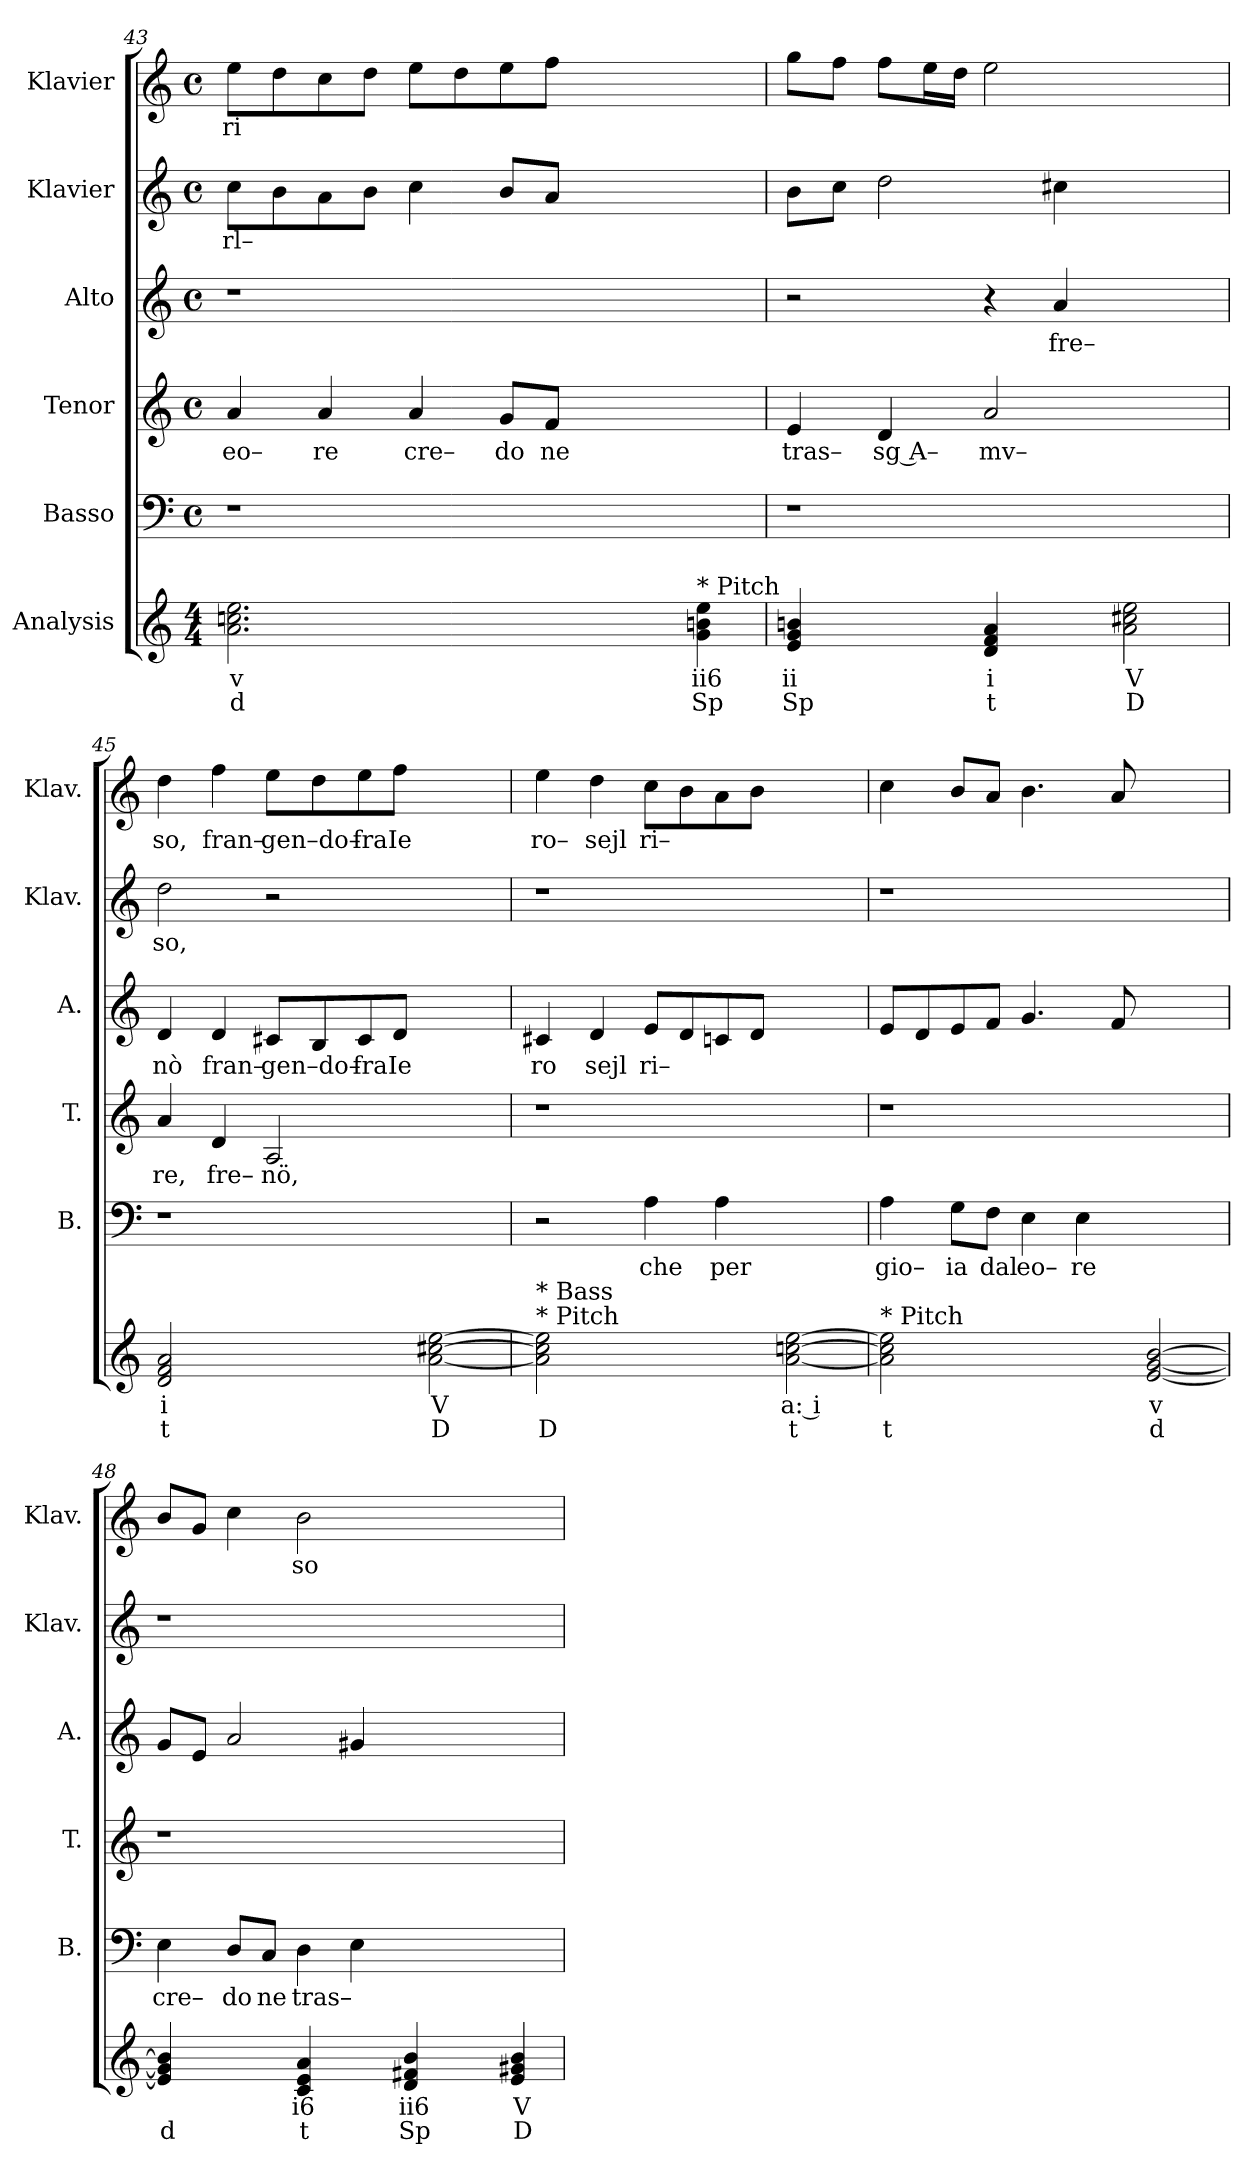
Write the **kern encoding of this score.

**kern	**text	**text	**kern	**text	**kern	**text	**kern	**text	**kern	**text	**kern	**text
*part6	*part6	*part6	*part5	*part5	*part4	*part4	*part3	*part3	*part2	*part2	*part1	*part1
*staff6	*staff6	*staff6	*staff5	*staff5	*staff4	*staff4	*staff3	*staff3	*staff2	*staff2	*staff1	*staff1
*I"Analysis	*	*	*I"Basso	*	*I"Tenor	*	*I"Alto	*	*I"Klavier	*	*I"Klavier	*
*	*	*	*I'B.	*	*I'T.	*	*I'A.	*	*I'Klav.	*	*I'Klav.	*
*	*	*	*clefF4	*	*clefG2	*	*clefG2	*	*clefG2	*	*clefG2	*
*k[]	*	*	*k[]	*	*k[]	*	*k[]	*	*k[]	*	*k[]	*
*M4/4	*	*	*M4/4	*	*M4/4	*	*M4/4	*	*M4/4	*	*M4/4	*
*	*	*	*met(c)	*	*met(c)	*	*met(c)	*	*met(c)	*	*met(c)	*
=43	=43	=43	=43	=43	=43	=43	=43	=43	=43	=43	=43	=43
!	!	!	!	!	!	!LO:LY:b	!	!	!	!	!	!
!	!	!	!	!	!	!	!	!	!	!LO:LY:b	!	!
!	!	!	!	!	!	!	!	!	!	!	!	!LO:LY:b
2.a 2.ccn 2.ee	v	d	1r	.	4a/	eo–	1r	.	8cc\L	rl–	8ee\L	ri
.	.	.	.	.	.	.	.	.	8b\	.	8dd\	.
!	!	!	!	!	!	!LO:LY:b	!	!	!	!	!	!
.	.	.	.	.	4a/	re	.	.	8a\	.	8cc\	.
.	.	.	.	.	.	.	.	.	8b\J	.	8dd\J	.
!	!	!	!	!	!	!LO:LY:b	!	!	!	!	!	!
.	.	.	.	.	4a/	cre–	.	.	4cc\	.	8ee\L	.
.	.	.	.	.	.	.	.	.	.	.	8dd\	.
!	!	!	!	!	!	!LO:LY:b	!	!	!	!	!	!
2.ryy	.	.	.	.	8g/L	do	.	.	8b/L	.	8ee\	.
!	!	!	!	!	!	!LO:LY:b	!	!	!	!	!	!
.	.	.	.	.	8f/J	ne	.	.	8a/J	.	8ff\J	.
.	.	.	2.ryy	.	2.ryy	.	2.ryy	.	2.ryy	.	2.ryy	.
!LO:TX:a:t=* Pitch	!	!	!	!	!	!	!	!	!	!	!	!
4g 4bn 4ee	ii6	Sp	.	.	.	.	.	.	.	.	.	.
=44	=44	=44	=44	=44	=44	=44	=44	=44	=44	=44	=44	=44
!	!	!	!	!	!	!LO:LY:b	!	!	!	!	!	!
4e 4g 4bn	ii	Sp	1r	.	4e/	tras–	2r	.	8b\L	.	8gg\L	.
.	.	.	.	.	.	.	.	.	8cc\J	.	8ff\J	.
!	!	!	!	!	!	!LO:LY:b	!	!	!	!	!	!
4ryy	.	.	.	.	4d/	sg A–	.	.	2dd\	.	8ff\L	.
.	.	.	.	.	.	.	.	.	.	.	16ee\L	.
.	.	.	.	.	.	.	.	.	.	.	16dd\JJ	.
!	!	!	!	!	!	!LO:LY:b	!	!	!	!	!	!
4d 4f 4a	i	t	.	.	2a/	mv–	4r	.	.	.	2ee\	.
!	!	!	!	!	!	!	!	!LO:LY:b	!	!	!	!
4ryy	.	.	.	.	.	.	4a/	fre–	4cc#X\	.	.	.
2a 2cc#X 2ee	V	D	2ryy	.	2ryy	.	2ryy	.	2ryy	.	2ryy	.
=45	=45	=45	=45	=45	=45	=45	=45	=45	=45	=45	=45	=45
!	!	!	!	!	!	!LO:LY:b	!	!	!	!	!	!
!	!	!	!	!	!	!	!	!LO:LY:b	!	!	!	!
!	!	!	!	!	!	!	!	!	!	!LO:LY:b	!	!
!	!	!	!	!	!	!	!	!	!	!	!	!LO:LY:b
2d 2f 2a	i	t	1r	.	4a/	re,	4d/	nò	2dd\	so,	4dd\	so,
!	!	!	!	!	!	!LO:LY:b	!	!	!	!	!	!
!	!	!	!	!	!	!	!	!LO:LY:b	!	!	!	!
!	!	!	!	!	!	!	!	!	!	!	!	!LO:LY:b
.	.	.	.	.	4d/	fre–	4d/	fran–	.	.	4ff\	fran–
!	!	!	!	!	!	!LO:LY:b	!	!	!	!	!	!
!	!	!	!	!	!	!	!	!LO:LY:b	!	!	!	!
!	!	!	!	!	!	!	!	!	!	!	!	!LO:LY:b
2ryy	.	.	.	.	2A/	nö,	8c#X/L	gen–do–	2r	.	8ee\L	gen–do–
.	.	.	.	.	.	.	8B/	.	.	.	8dd\	.
!	!	!	!	!	!	!	!	!LO:LY:b	!	!	!	!
!	!	!	!	!	!	!	!	!	!	!	!	!LO:LY:b
.	.	.	.	.	.	.	8c#/	fra	.	.	8ee\	fra
!	!	!	!	!	!	!	!	!LO:LY:b	!	!	!	!
!	!	!	!	!	!	!	!	!	!	!	!	!LO:LY:b
.	.	.	.	.	.	.	8d/J	Ie	.	.	8ff\J	Ie
[2a [2cc#X [2ee	V	D	2ryy	.	2ryy	.	2ryy	.	2ryy	.	2ryy	.
=46	=46	=46	=46	=46	=46	=46	=46	=46	=46	=46	=46	=46
!	!	!	!	!	!	!	!	!LO:LY:b	!	!	!	!
!LO:TX:a:t=* Pitch	!	!	!	!	!	!	!	!	!	!	!	!
!LO:TX:a:t=* Bass	!	!	!	!	!	!	!	!	!	!	!	!
!	!	!	!	!	!	!	!	!	!	!	!	!LO:LY:b
2a] 2cc#] 2ee]	.	D	2r	.	1r	.	4c#X/	ro	1r	.	4ee\	ro–
!	!	!	!	!	!	!	!	!LO:LY:b	!	!	!	!
!	!	!	!	!	!	!	!	!	!	!	!	!LO:LY:b
.	.	.	.	.	.	.	4d/	sejl	.	.	4dd\	sejl
!	!	!	!	!LO:LY:b	!	!	!	!	!	!	!	!
!	!	!	!	!	!	!	!	!LO:LY:b	!	!	!	!
!	!	!	!	!	!	!	!	!	!	!	!	!LO:LY:b
2ryy	.	.	4A\	che	.	.	8e/L	ri–	.	.	8cc\L	ri–
.	.	.	.	.	.	.	8d/	.	.	.	8b\	.
!	!	!	!	!LO:LY:b	!	!	!	!	!	!	!	!
.	.	.	4A\	per	.	.	8cn/	.	.	.	8a\	.
.	.	.	.	.	.	.	8d/J	.	.	.	8b\J	.
[2a [2ccn [2ee	a: i	t	2ryy	.	2ryy	.	2ryy	.	2ryy	.	2ryy	.
=47	=47	=47	=47	=47	=47	=47	=47	=47	=47	=47	=47	=47
!LO:TX:a:t=* Pitch	!	!	!	!	!	!	!	!	!	!	!	!
!	!	!	!	!LO:LY:b	!	!	!	!	!	!	!	!
2a] 2cc] 2ee]	.	t	4A\	gio–	1r	.	8e/L	.	1r	.	4cc\	.
.	.	.	.	.	.	.	8d/	.	.	.	.	.
!	!	!	!	!LO:LY:b	!	!	!	!	!	!	!	!
.	.	.	8G\L	ia	.	.	8e/	.	.	.	8b/L	.
!	!	!	!	!LO:LY:b	!	!	!	!	!	!	!	!
.	.	.	8F\J	dal	.	.	8f/J	.	.	.	8a/J	.
!	!	!	!	!LO:LY:b	!	!	!	!	!	!	!	!
2ryy	.	.	4E\	eo–	.	.	4.g/	.	.	.	4.b\	.
!	!	!	!	!LO:LY:b	!	!	!	!	!	!	!	!
.	.	.	4E\	re	.	.	.	.	.	.	.	.
.	.	.	.	.	.	.	8f/	.	.	.	8a/	.
[2e [2g [2b	v	d	2ryy	.	2ryy	.	2ryy	.	2ryy	.	2ryy	.
=48	=48	=48	=48	=48	=48	=48	=48	=48	=48	=48	=48	=48
!	!	!	!	!LO:LY:b	!	!	!	!	!	!	!	!
4e] 4g] 4b]	.	d	4E\	cre–	1r	.	8g/L	.	1r	.	8b/L	.
.	.	.	.	.	.	.	8e/J	.	.	.	8g/J	.
!	!	!	!	!LO:LY:b	!	!	!	!	!	!	!	!
4ryy	.	.	8D/L	do	.	.	2a/	.	.	.	4cc\	.
!	!	!	!	!LO:LY:b	!	!	!	!	!	!	!	!
.	.	.	8C/J	ne	.	.	.	.	.	.	.	.
!	!	!	!	!LO:LY:b	!	!	!	!	!	!	!	!
!	!	!	!	!	!	!	!	!	!	!	!	!LO:LY:b
4c 4e 4a	i6	t	4D\	tras–	.	.	.	.	.	.	2b\	so
4ryy	.	.	4E\	.	.	.	4g#X/	.	.	.	.	.
4d 4f#X 4b	ii6	Sp	2.ryy	.	2.ryy	.	2.ryy	.	2.ryy	.	2.ryy	.
4ryy	.	.	.	.	.	.	.	.	.	.	.	.
4e 4g#X 4b	V	D	.	.	.	.	.	.	.	.	.	.
=	=	=	=	=	=	=	=	=	=	=	=	=
*-	*-	*-	*-	*-	*-	*-	*-	*-	*-	*-	*-	*-
